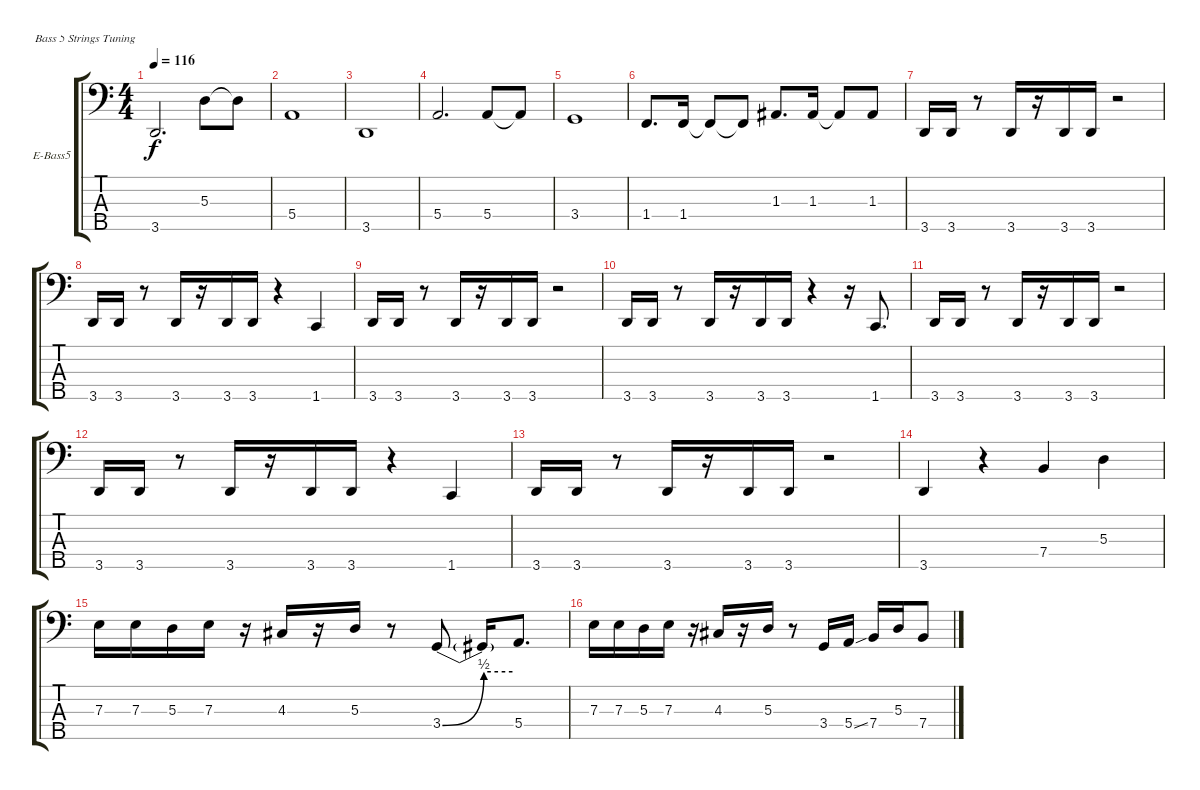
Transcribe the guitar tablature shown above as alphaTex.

\bracketExtendMode groupsimilarinstruments
\firstSystemTrackNameOrientation horizontal
\otherSystemsTrackNameOrientation horizontal
\track ("Bass" "E-Bass5") {instrument electricbassfinger}
\staff {score tabs}
\tuning (G2 D2 A1 E1 B0)
\ts (4 4)
\tempo 116
\clef f4
\ks c
3.5.2{d dy f} 5.3.8 5.3{t}.8 |
5.4.1 |
3.5.1 |
5.4.2{d} 5.4.8 5.4{t}.8 |
3.4.1 |
1.4.8{d} 1.4.16 1.4{t}.8 1.4{t}.8 1.3.8{d} 1.3.16 1.3{t}.8 1.3.8 |
3.5.16 3.5.16 r.8 3.5.16 r.16 3.5.16 3.5.16 r.2 |
3.5.16 3.5.16 r.8 3.5.16 r.16 3.5.16 3.5.16 r.4 1.5.4 |
3.5.16 3.5.16 r.8 3.5.16 r.16 3.5.16 3.5.16 r.2 |
3.5.16 3.5.16 r.8 3.5.16 r.16 3.5.16 3.5.16 r.4 r.16 1.5.8{d} |
3.5.16 3.5.16 r.8 3.5.16 r.16 3.5.16 3.5.16 r.2 |
3.5.16 3.5.16 r.8 3.5.16 r.16 3.5.16 3.5.16 r.4 1.5.4 |
3.5.16 3.5.16 r.8 3.5.16 r.16 3.5.16 3.5.16 r.2 |
3.5.4 r.4 7.4.4 5.3.4 |
7.3.16 7.3.16 5.3.16 7.3.16 r.16 4.3.16 r.16 5.3.16 r.8 3.4{be (bend 0 0 60 2)}.8 3.4{be (hold 0 2 60 2) t}.16 5.4.8{d} |
7.3.16 7.3.16 5.3.16 7.3.16 r.16 4.3.16 r.16 5.3.16 r.8 3.4.16 5.4{ss}.16 7.4.16 5.3.16 7.4.8
